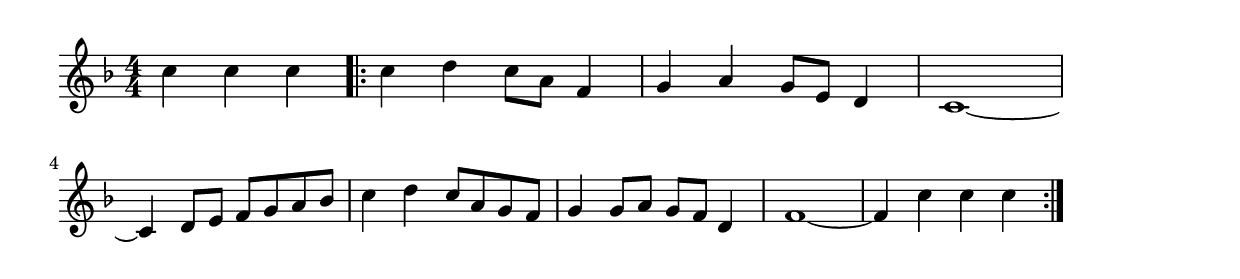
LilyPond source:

\version "2.18.2"

% そりすべり(リロイ・アンダーソン。クリスマス)
% \index{そりすべり@そりすべり(リロイ・アンダーソン。クリスマス)}
% \index{くりすます@そりすべり(リロイ・アンダーソン。クリスマス)}

\score {

\layout {
line-width = #170
indent = 0\mm
}

\relative c'' {
\key f \major
\time 4/4
\set Score.tempoHideNote = ##t
\tempo 4=120
\numericTimeSignature
\partial 2.

c4 c c |
\bar ".|:"
c d c8 a f4 |
g a g8 e d4 |
c1 ~ |
\break
c4 d8 e f g a bes |
c4 d c8 a g f |
g4 g8 a g f d4 |
f1~ |
f4 c' c c |

\bar ":|."
}

\midi {}

}